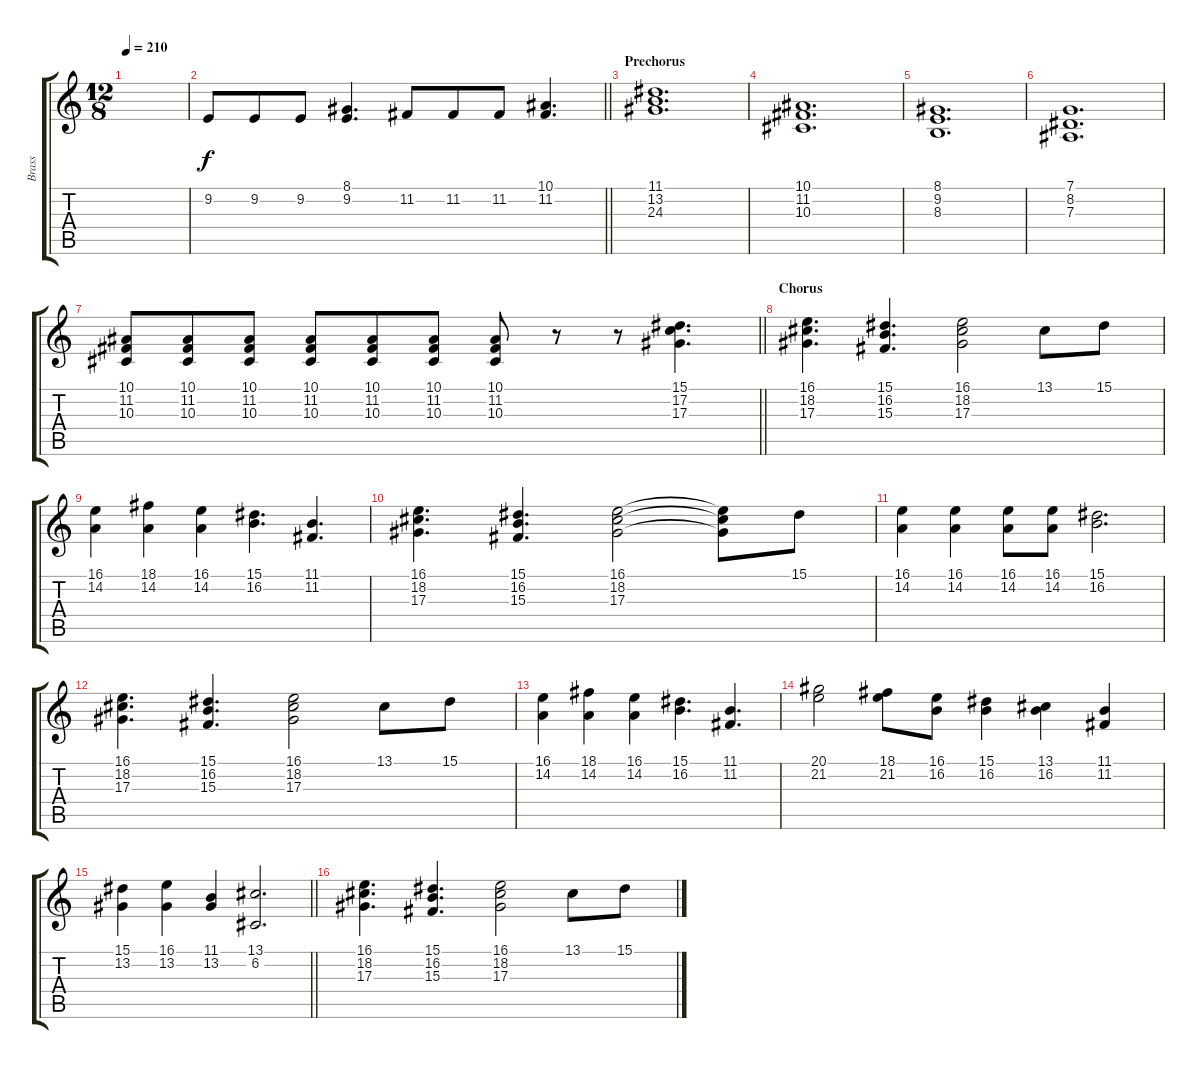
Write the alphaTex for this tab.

\track ("Brass" "Brass") {instrument brasssection}
\staff {score tabs}
\tuning (C4 G3 Eb3 Bb2 F2 C2) {hide}
\ts (12 8)
\tempo 210
\clef g2
\ks c
|
\barLineRight lightlight
9.2.8 9.2.8 9.2.8 (8.1 9.2).4{d} 11.2.8 11.2.8 11.2.8 (10.1 11.2).4{d} |
\section ("" "Prechorus")
(11.1 13.2 24.3).1{d} |
(10.1 11.2 10.3).1{d} |
(8.1 9.2 8.3).1{d} |
(7.1 8.2 7.3).1{d} |
\barLineRight lightlight
(10.1 11.2 10.3).8 (10.1 11.2 10.3).8 (10.1 11.2 10.3).8 (10.1 11.2 10.3).8 (10.1 11.2 10.3).8 (10.1 11.2 10.3).8 (10.1 11.2 10.3).8 r.8 r.8 (15.1 17.2 17.3).4{d} |
\section ("" "Chorus")
(16.1 18.2 17.3).4{d} (15.1 16.2 15.3).4{d} (16.1 18.2 17.3).2 13.1.8 15.1.8 |
(16.1 14.2).4 (18.1 14.2).4 (16.1 14.2).4 (15.1 16.2).4{d} (11.1 11.2).4{d} |
(16.1 18.2 17.3).4{d} (15.1 16.2 15.3).4{d} (16.1 18.2 17.3).2 (16.1{t} 18.2{t} 17.3{t}).8 15.1.8 |
(16.1 14.2).4 (16.1 14.2).4 (16.1 14.2).8 (16.1 14.2).8 (15.1 16.2).2{d} |
(16.1 18.2 17.3).4{d} (15.1 16.2 15.3).4{d} (16.1 18.2 17.3).2 13.1.8 15.1.8 |
(16.1 14.2).4 (18.1 14.2).4 (16.1 14.2).4 (15.1 16.2).4{d} (11.1 11.2).4{d} |
(20.1 21.2).2 (18.1 21.2).8 (16.1 16.2).8 (15.1 16.2).4 (13.1 16.2).4 (11.1 11.2).4 |
\barLineRight lightlight
(15.1 13.2).4 (16.1 13.2).4 (11.1 13.2).4 (13.1 6.2).2{d} |
(16.1 18.2 17.3).4{d} (15.1 16.2 15.3).4{d} (16.1 18.2 17.3).2 13.1.8 15.1.8
